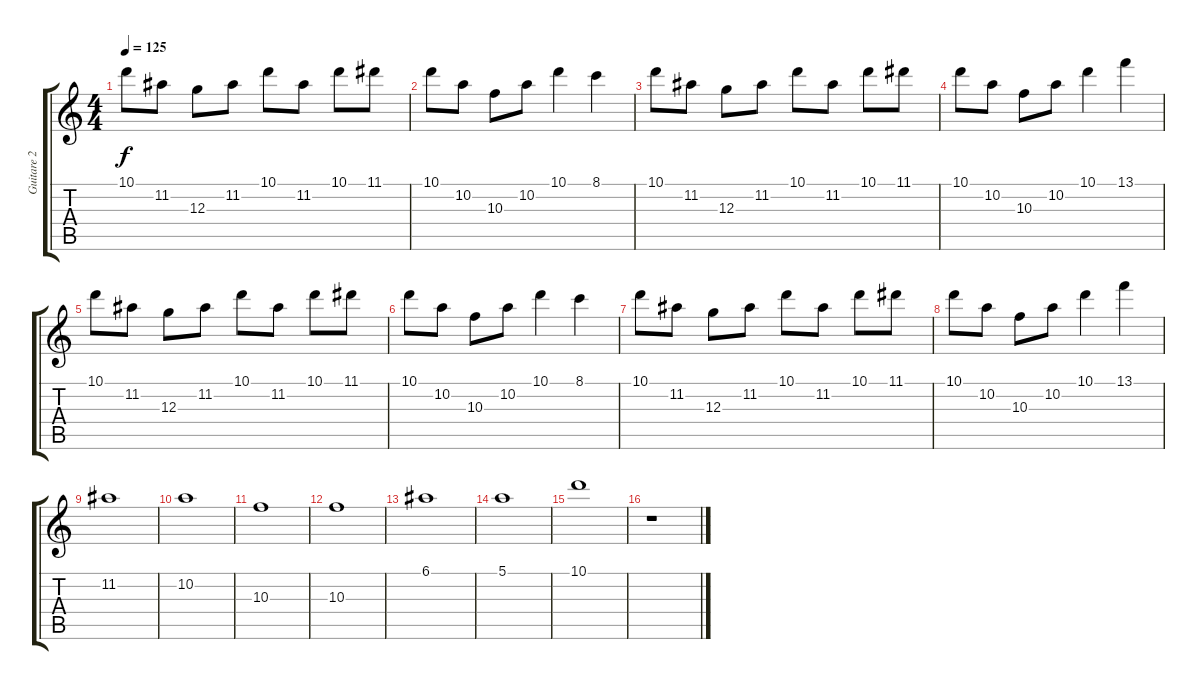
\track ("Guitare 2" "Guitare 2") {instrument distortionguitar}
\staff {score tabs}
\tuning (E4 B3 G3 D3 A2 E2) {hide}
\ts (4 4)
\tempo 125
\clef g2
\ks c
10.1.8{dy f} 11.2.8 12.3.8 11.2.8 10.1.8 11.2.8 10.1.8 11.1.8 |
10.1.8 10.2.8 10.3.8 10.2.8 10.1.4 8.1.4 |
10.1.8 11.2.8 12.3.8 11.2.8 10.1.8 11.2.8 10.1.8 11.1.8 |
10.1.8 10.2.8 10.3.8 10.2.8 10.1.4 13.1.4 |
10.1.8 11.2.8 12.3.8 11.2.8 10.1.8 11.2.8 10.1.8 11.1.8 |
10.1.8 10.2.8 10.3.8 10.2.8 10.1.4 8.1.4 |
10.1.8 11.2.8 12.3.8 11.2.8 10.1.8 11.2.8 10.1.8 11.1.8 |
10.1.8 10.2.8 10.3.8 10.2.8 10.1.4 13.1.4 |
11.2.1 |
10.2.1 |
10.3.1 |
10.3.1 |
6.1.1 |
5.1.1 |
10.1.1 |
r.1
